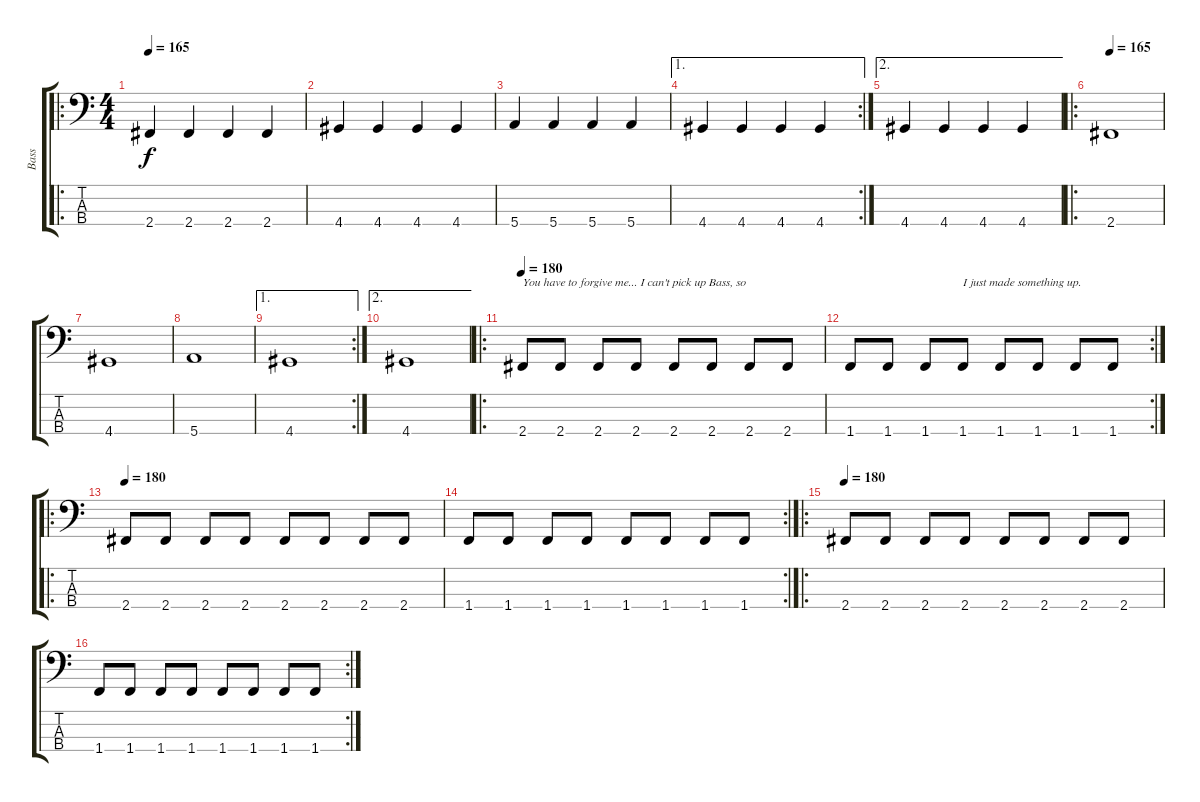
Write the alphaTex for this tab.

\track ("Bass" "Bass") {instrument electricbassfinger}
\staff {score tabs}
\tuning (G2 D2 A1 E1) {hide}
\ro
\ts (4 4)
\tempo 165
\clef f4
\ks c
2.4.4{dy f} 2.4.4 2.4.4 2.4.4 |
4.4.4 4.4.4 4.4.4 4.4.4 |
5.4.4 5.4.4 5.4.4 5.4.4 |
\ae 1
\rc 2
4.4.4 4.4.4 4.4.4 4.4.4 |
\ae 2
4.4.4 4.4.4 4.4.4 4.4.4 |
\ro
\tempo 165
2.4.1 |
4.4.1 |
5.4.1 |
\ae 1
\rc 2
4.4.1 |
\ae 2
4.4.1 |
\ro
\tempo 180
2.4.8{txt "You have to forgive me... I can't pick up Bass, so"} 2.4.8 2.4.8 2.4.8 2.4.8 2.4.8 2.4.8 2.4.8 |
\rc 2
1.4.8 1.4.8 1.4.8 1.4.8{txt "I just made something up."} 1.4.8 1.4.8 1.4.8 1.4.8 |
\ro
\tempo 180
2.4.8 2.4.8 2.4.8 2.4.8 2.4.8 2.4.8 2.4.8 2.4.8 |
\rc 2
1.4.8 1.4.8 1.4.8 1.4.8 1.4.8 1.4.8 1.4.8 1.4.8 |
\ro
\tempo 180
2.4.8 2.4.8 2.4.8 2.4.8 2.4.8 2.4.8 2.4.8 2.4.8 |
\rc 2
1.4.8 1.4.8 1.4.8 1.4.8 1.4.8 1.4.8 1.4.8 1.4.8
